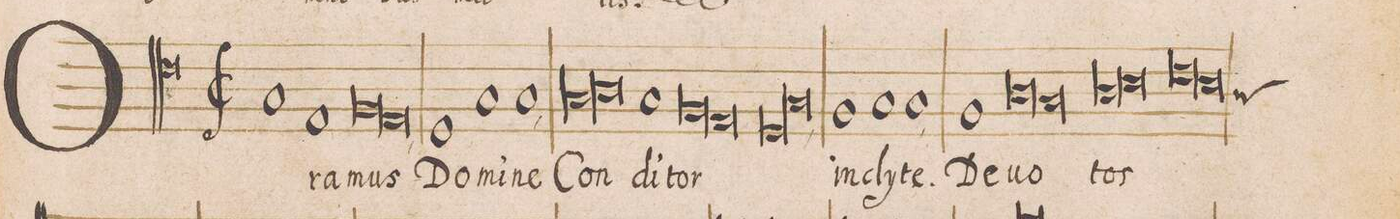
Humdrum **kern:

**kern	**text
*I"TENOR	*
*clefC4	*
*k[]	*
*met(C|)	*
*M2/1	*
1G	O-
1E	-ra-
=2-	=2-
*lig	*
1F	-mus
1E,<	.
*Xlig	*
=3-	=3-
1D	Do-
1G	-mi-
=4-	=4-
1G,<	-ne
*lig	*
1G	Con-
=5-	=5-
1A	.
*Xlig	*
1G	-di-
=6-	=6-
*lig	*
1F	-tor
1E	.
*Xlig	*
=7-	=7-
*lig	*
1D	.
1G,<	.
*Xlig	*
=8-	=8-
1F	in
1G	cly-
=9-	=9-
1G,<	-te.
1F	De-
=10-	=10-
*lig	*
1A	-vo-
1G	.
*Xlig	*
=11-	=11-
*lig	*
1A	-tos
1B	.
*Xlig	*
=12-	=12-
*lig	*
1c	.
*custos:A	*
1B	.
*Xlig	*
=13-	=13-
*-	*-
